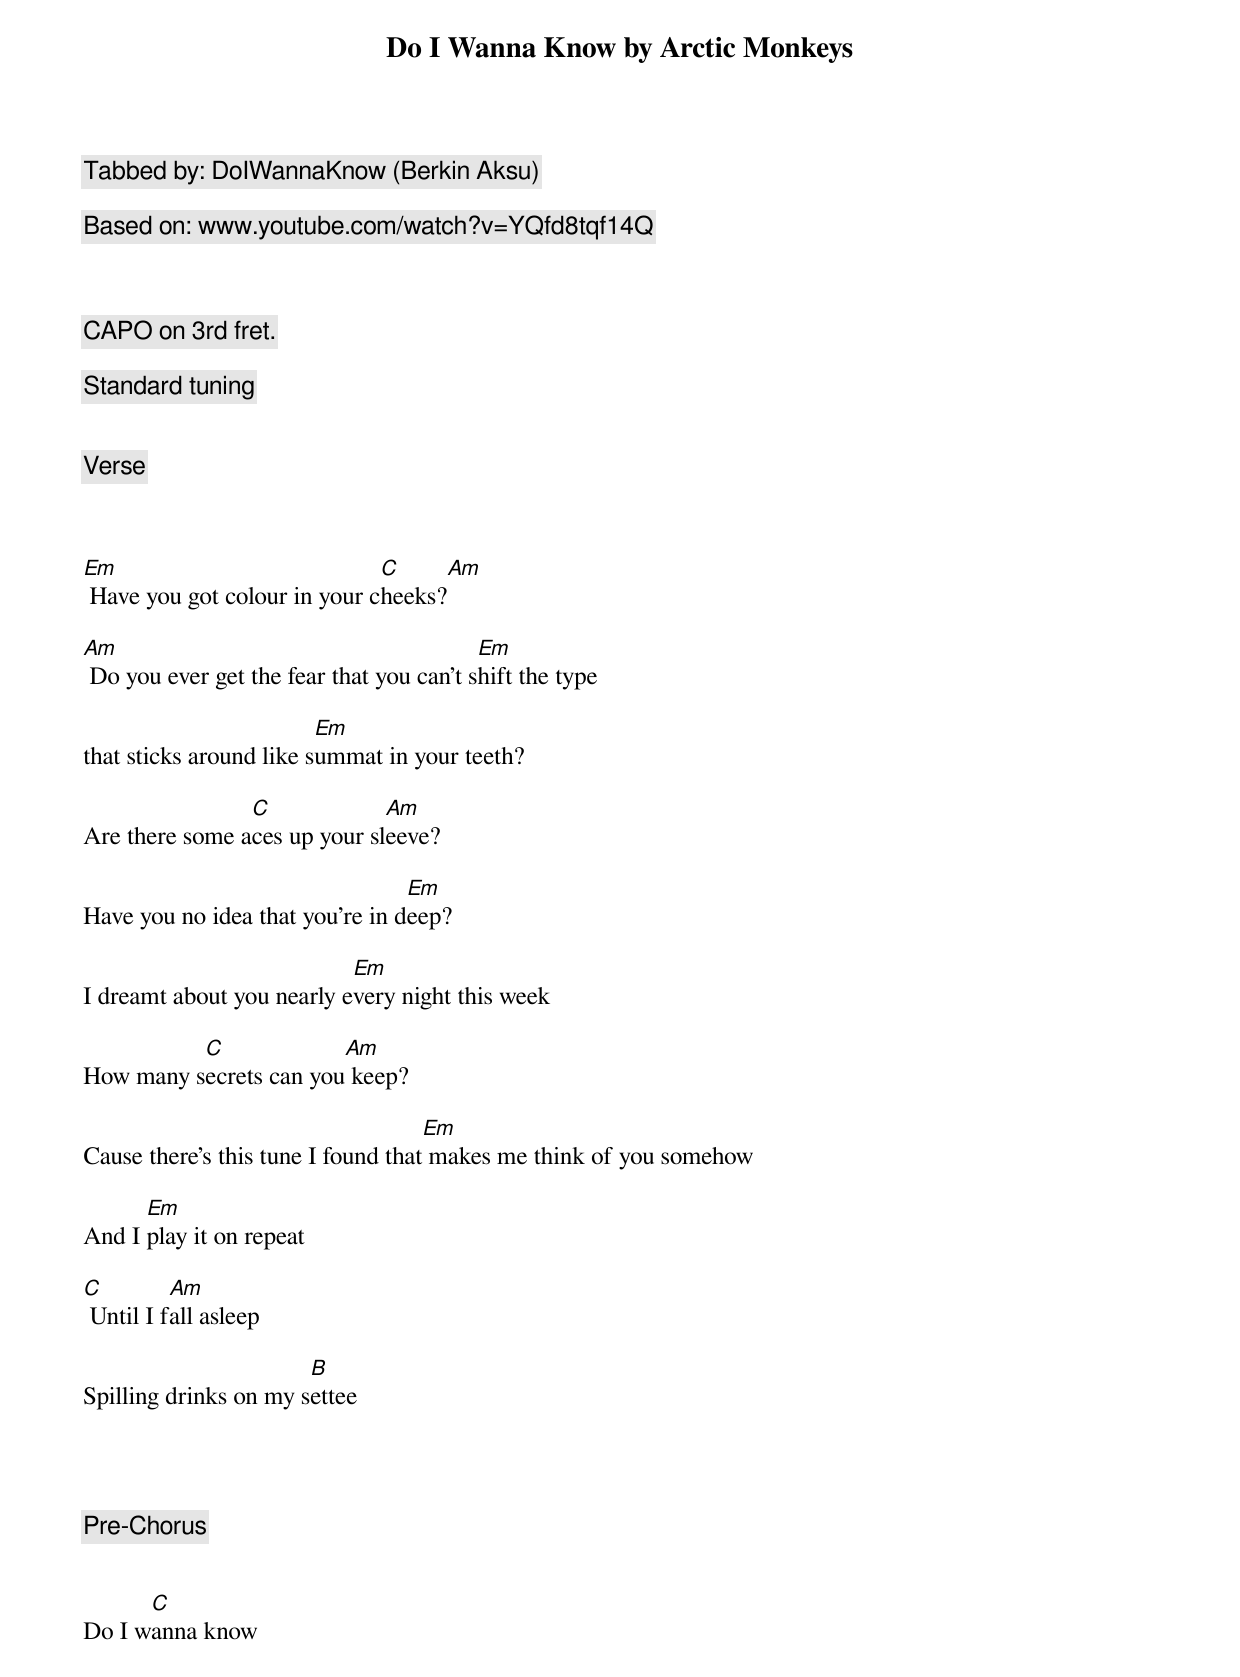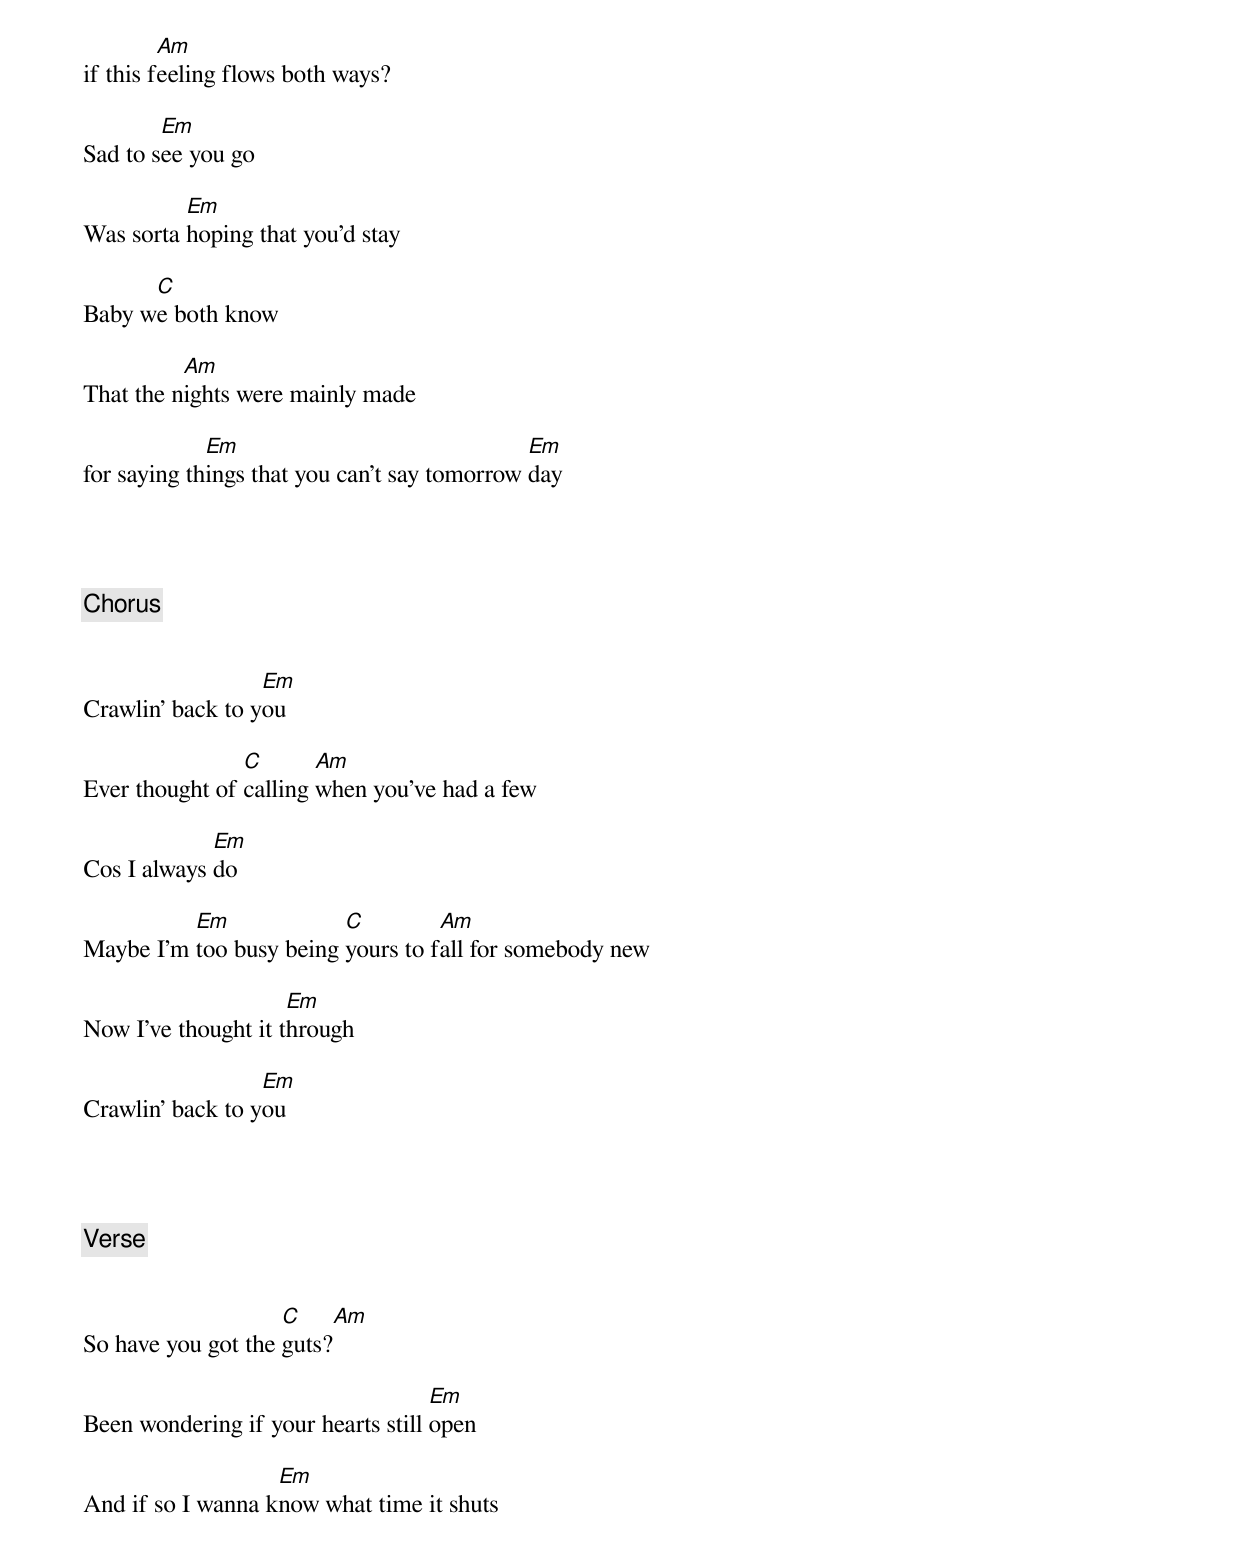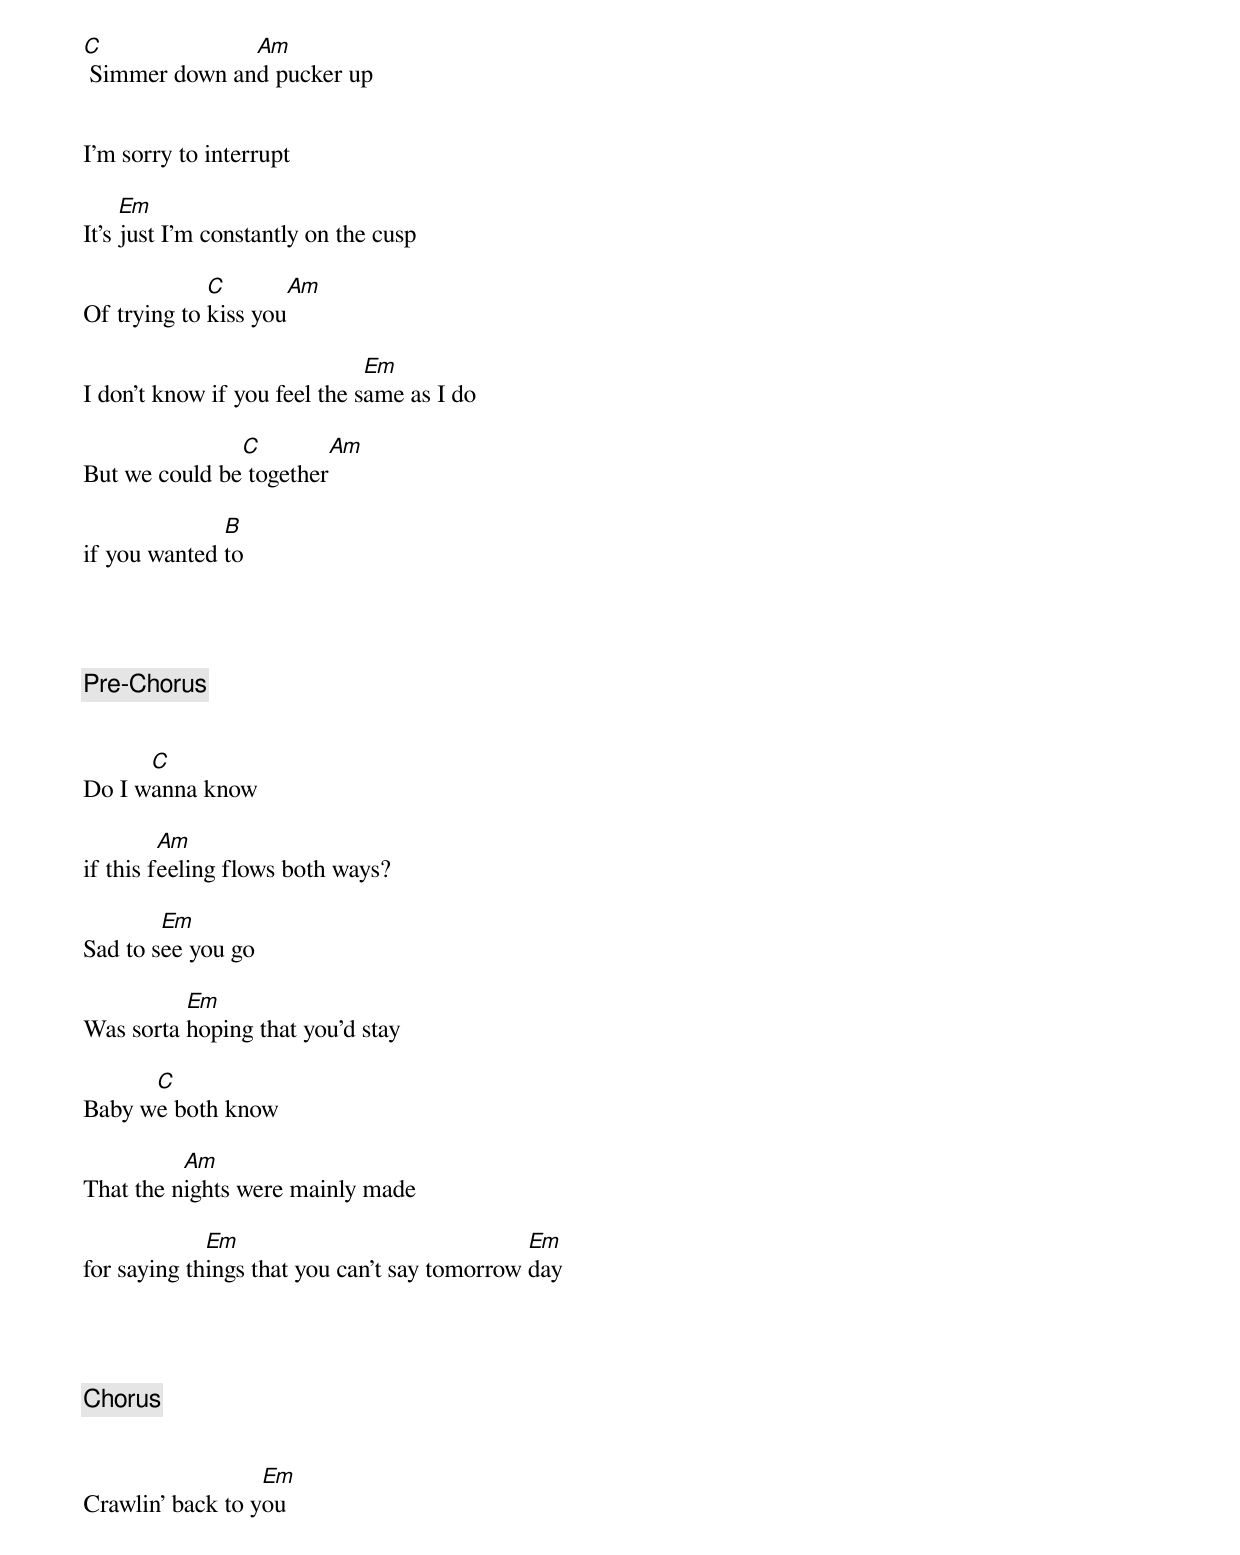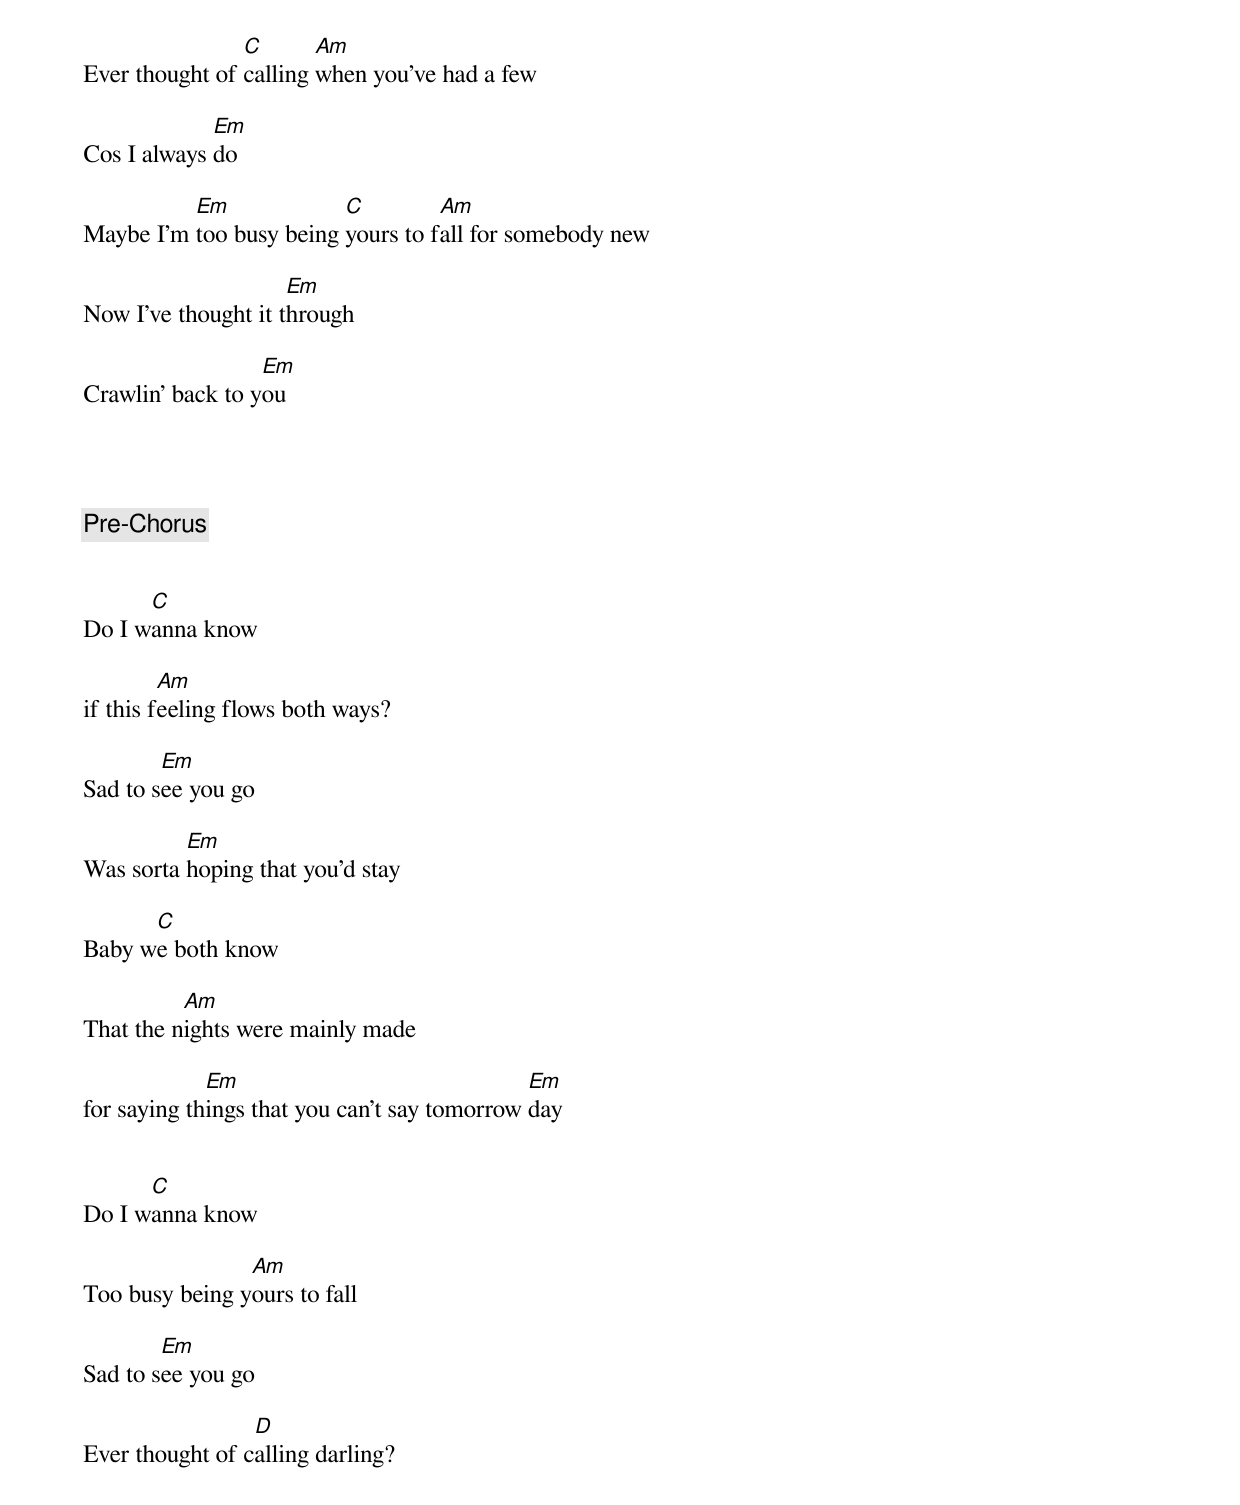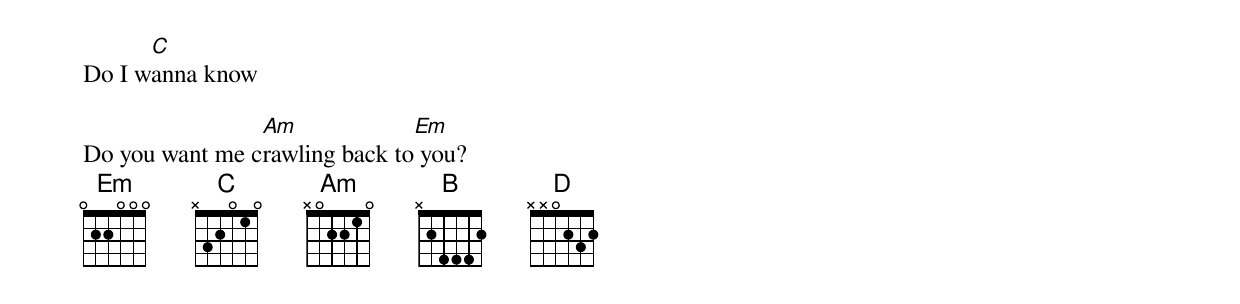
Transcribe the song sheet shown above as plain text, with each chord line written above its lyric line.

Do I Wanna Know by Arctic Monkeys

Tabbed by: DoIWannaKnow (Berkin Aksu)

Based on: www.youtube.com/watch?v=YQfd8tqf14Q



CAPO on 3rd fret.

Standard tuning


[Verse]



Em                            C     Am
 Have you got colour in your cheeks?

Am                                        Em
 Do you ever get the fear that you can't shift the type

                         Em
that sticks around like summat in your teeth?

                C             Am
Are there some aces up your sleeve?

                                 Em
Have you no idea that you're in deep?

                           Em
I dreamt about you nearly every night this week

          C             Am
How many secrets can you keep?

                                    Em
Cause there's this tune I found that makes me think of you somehow

      Em
And I play it on repeat

C         Am
 Until I fall asleep

                       B
Spilling drinks on my settee




[Pre-Chorus]


      C
Do I wanna know

         Am
if this feeling flows both ways?

        Em
Sad to see you go

          Em
Was sorta hoping that you'd stay

      C
Baby we both know

          Am
That the nights were mainly made

             Em                               Em
for saying things that you can't say tomorrow day




[Chorus]


                  Em
Crawlin' back to you

                C       Am
Ever thought of calling when you've had a few

             Em
Cos I always do

          Em             C         Am
Maybe I'm too busy being yours to fall for somebody new

                     Em
Now I've thought it through

                  Em
Crawlin' back to you




[Verse]


                    C    Am
So have you got the guts?

                                    Em
Been wondering if your hearts still open

                   Em
And if so I wanna know what time it shuts

C              Am
 Simmer down and pucker up


I'm sorry to interrupt

     Em
It's just I'm constantly on the cusp

             C        Am
Of trying to kiss you

                              Em
I don't know if you feel the same as I do

               C        Am
But we could be together

              B
if you wanted to




[Pre-Chorus]


      C
Do I wanna know

         Am
if this feeling flows both ways?

        Em
Sad to see you go

          Em
Was sorta hoping that you'd stay

      C
Baby we both know

          Am
That the nights were mainly made

             Em                               Em
for saying things that you can't say tomorrow day




[Chorus]


                  Em
Crawlin' back to you

                C       Am
Ever thought of calling when you've had a few

             Em
Cos I always do

          Em             C         Am
Maybe I'm too busy being yours to fall for somebody new

                     Em
Now I've thought it through

                  Em
Crawlin' back to you




[Pre-Chorus]


      C
Do I wanna know

         Am
if this feeling flows both ways?

        Em
Sad to see you go

          Em
Was sorta hoping that you'd stay

      C
Baby we both know

          Am
That the nights were mainly made

             Em                               Em
for saying things that you can't say tomorrow day


      C
Do I wanna know

                Am
Too busy being yours to fall

        Em
Sad to see you go

                 D
Ever thought of calling darling?

      C
Do I wanna know

                Am             Em
Do you want me crawling back to you?
